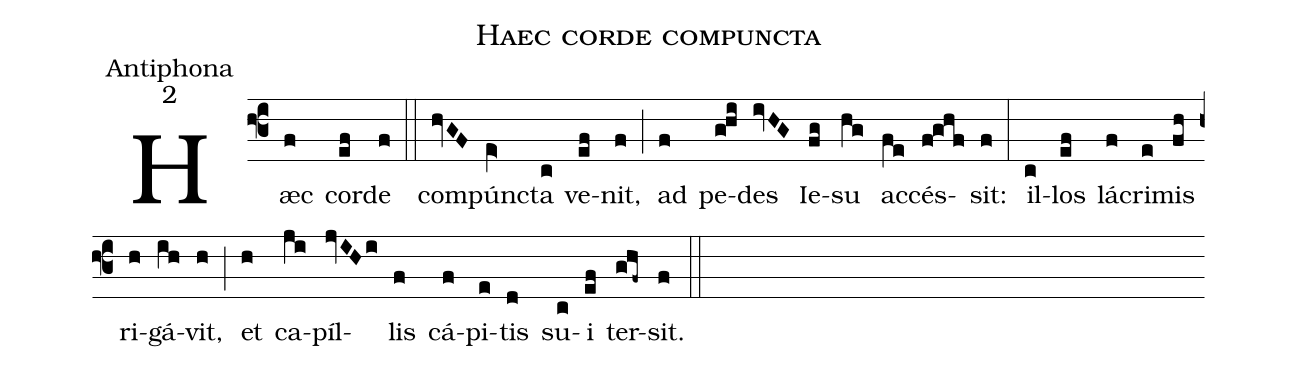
name:Haec corde compuncta;
office-part:Antiphona;
mode:2;
%%
(f3) Hæc(f) cor(ef)de(f) (::)
com(hvGF)pún(eV>)cta(c) ve(ef)nit,(f) (;) ad(f) pe(g!hi)des(ivHG) Ie(fg)su(hg) ac(fe)cés(f!ghf)sit:(f) (:)
il(c)los(ef) lá(f)cri(e)mis(fh) ri(h)gá(ih)vit,(h) (;) et(h) ca(ji)píl(jvIHi)lis(f) cá(f)pi(e)tis(d) su(c)i(ef) ter(ghf~)sit.(f) (::)
